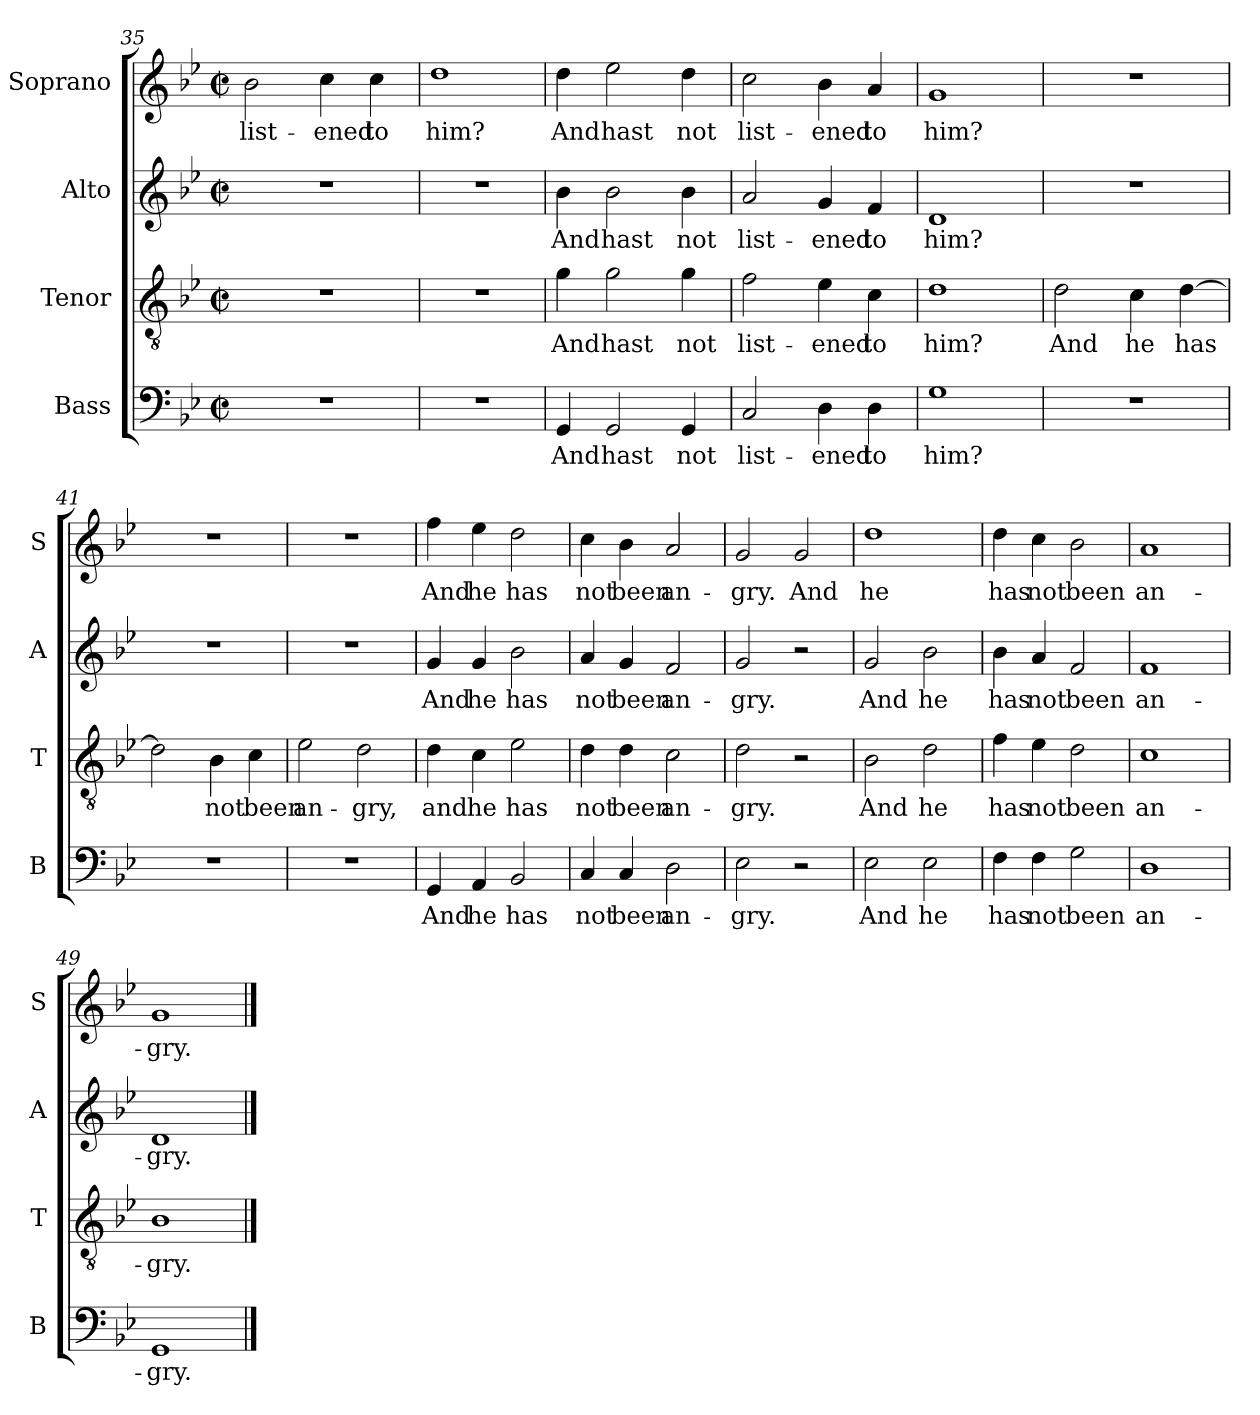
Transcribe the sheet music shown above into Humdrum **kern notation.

**kern	**text	**kern	**text	**kern	**text	**kern	**text
*part4	*part4	*part3	*part3	*part2	*part2	*part1	*part1
*staff4	*staff4	*staff3	*staff3	*staff2	*staff2	*staff1	*staff1
*I"Bass	*	*I"Tenor	*	*I"Alto	*	*I"Soprano	*
*I'B	*	*I'T	*	*I'A	*	*I'S	*
*clefF4	*	*clefGv2	*	*clefG2	*	*clefG2	*
*k[b-e-]	*	*k[b-e-]	*	*k[b-e-]	*	*k[b-e-]	*
*g:	*	*g:	*	*g:	*	*g:	*
*M2/2	*	*M2/2	*	*M2/2	*	*M2/2	*
*met(c|)	*	*met(c|)	*	*met(c|)	*	*met(c|)	*
=35	=35	=35	=35	=35	=35	=35	=35
!	!	!	!	!	!	!	!LO:LY:b
1r	.	1r	.	1r	.	2b-\	list-
!	!	!	!	!	!	!	!LO:LY:b
.	.	.	.	.	.	4cc\	-ened
!	!	!	!	!	!	!	!LO:LY:b
.	.	.	.	.	.	4cc\	to
=36	=36	=36	=36	=36	=36	=36	=36
!	!	!	!	!	!	!	!LO:LY:b
1r	.	1r	.	1r	.	1dd	him?
!!LO:LB:g=z
=37	=37	=37	=37	=37	=37	=37	=37
!	!LO:LY:b	!	!LO:LY:b	!	!LO:LY:b	!	!LO:LY:b
4GG/	And	4g\	And	4b-\	And	4dd\	And
!	!LO:LY:b	!	!LO:LY:b	!	!LO:LY:b	!	!LO:LY:b
2GG/	hast	2g\	hast	2b-\	hast	2ee-\	hast
!	!LO:LY:b	!	!LO:LY:b	!	!LO:LY:b	!	!LO:LY:b
4GG/	not	4g\	not	4b-\	not	4dd\	not
=38	=38	=38	=38	=38	=38	=38	=38
!	!LO:LY:b	!	!LO:LY:b	!	!LO:LY:b	!	!LO:LY:b
2C/	list-	2f\	list-	2a/	list-	2cc\	list-
!	!LO:LY:b	!	!LO:LY:b	!	!LO:LY:b	!	!LO:LY:b
4D\	-ened	4e-\	-ened	4g/	-ened	4b-\	-ened
!	!LO:LY:b	!	!LO:LY:b	!	!LO:LY:b	!	!LO:LY:b
4D\	to	4c\	to	4f/	to	4a/	to
=39	=39	=39	=39	=39	=39	=39	=39
!	!LO:LY:b	!	!LO:LY:b	!	!LO:LY:b	!	!LO:LY:b
1G	him?	1d	him?	1d	him?	1g	him?
=40	=40	=40	=40	=40	=40	=40	=40
!	!	!	!LO:LY:b	!	!	!	!
1r	.	2d\	And	1r	.	1r	.
!	!	!	!LO:LY:b	!	!	!	!
.	.	4c\	he	.	.	.	.
!	!	!	!LO:LY:b	!	!	!	!
.	.	[4d\	has	.	.	.	.
=41	=41	=41	=41	=41	=41	=41	=41
1r	.	2d\]	.	1r	.	1r	.
!	!	!	!LO:LY:b	!	!	!	!
.	.	4B-\	not	.	.	.	.
!	!	!	!LO:LY:b	!	!	!	!
.	.	4c\	been	.	.	.	.
=42	=42	=42	=42	=42	=42	=42	=42
!	!	!	!LO:LY:b	!	!	!	!
1r	.	2e-\	an-	1r	.	1r	.
!	!	!	!LO:LY:b	!	!	!	!
.	.	2d\	-gry,	.	.	.	.
!!LO:LB:g=z
=43	=43	=43	=43	=43	=43	=43	=43
!	!LO:LY:b	!	!LO:LY:b	!	!LO:LY:b	!	!LO:LY:b
4GG/	And	4d\	and	4g/	And	4ff\	And
!	!LO:LY:b	!	!LO:LY:b	!	!LO:LY:b	!	!LO:LY:b
4AA/	he	4c\	he	4g/	he	4ee-\	he
!	!LO:LY:b	!	!LO:LY:b	!	!LO:LY:b	!	!LO:LY:b
2BB-/	has	2e-\	has	2b-\	has	2dd\	has
=44	=44	=44	=44	=44	=44	=44	=44
!	!LO:LY:b	!	!LO:LY:b	!	!LO:LY:b	!	!LO:LY:b
4C/	not	4d\	not	4a/	not	4cc\	not
!	!LO:LY:b	!	!LO:LY:b	!	!LO:LY:b	!	!LO:LY:b
4C/	been	4d\	been	4g/	been	4b-\	been
!	!LO:LY:b	!	!LO:LY:b	!	!LO:LY:b	!	!LO:LY:b
2D\	an-	2c\	an-	2f/	an-	2a/	an-
=45	=45	=45	=45	=45	=45	=45	=45
!	!LO:LY:b	!	!LO:LY:b	!	!LO:LY:b	!	!LO:LY:b
2E-\	-gry.	2d\	-gry.	2g/	-gry.	2g/	-gry.
!	!	!	!	!	!	!	!LO:LY:b
2r	.	2r	.	2r	.	2g/	And
=46	=46	=46	=46	=46	=46	=46	=46
!	!LO:LY:b	!	!LO:LY:b	!	!LO:LY:b	!	!LO:LY:b
2E-\	And	2B-\	And	2g/	And	1dd	he
!	!LO:LY:b	!	!LO:LY:b	!	!LO:LY:b	!	!
2E-\	he	2d\	he	2b-\	he	.	.
=47	=47	=47	=47	=47	=47	=47	=47
!	!LO:LY:b	!	!LO:LY:b	!	!LO:LY:b	!	!LO:LY:b
4F\	has	4f\	has	4b-\	has	4dd\	has
!	!LO:LY:b	!	!LO:LY:b	!	!LO:LY:b	!	!LO:LY:b
4F\	not	4e-\	not	4a/	not	4cc\	not
!	!LO:LY:b	!	!LO:LY:b	!	!LO:LY:b	!	!LO:LY:b
2G\	been	2d\	been	2f/	been	2b-\	been
=48	=48	=48	=48	=48	=48	=48	=48
!	!LO:LY:b	!	!LO:LY:b	!	!LO:LY:b	!	!LO:LY:b
1D	an-	1c	an-	1f	an-	1a	an-
=49	=49	=49	=49	=49	=49	=49	=49
!	!LO:LY:b	!	!LO:LY:b	!	!LO:LY:b	!	!LO:LY:b
1GG	-gry.	1B-	-gry.	1d	-gry.	1g	-gry.
==	==	==	==	==	==	==	==
*-	*-	*-	*-	*-	*-	*-	*-
